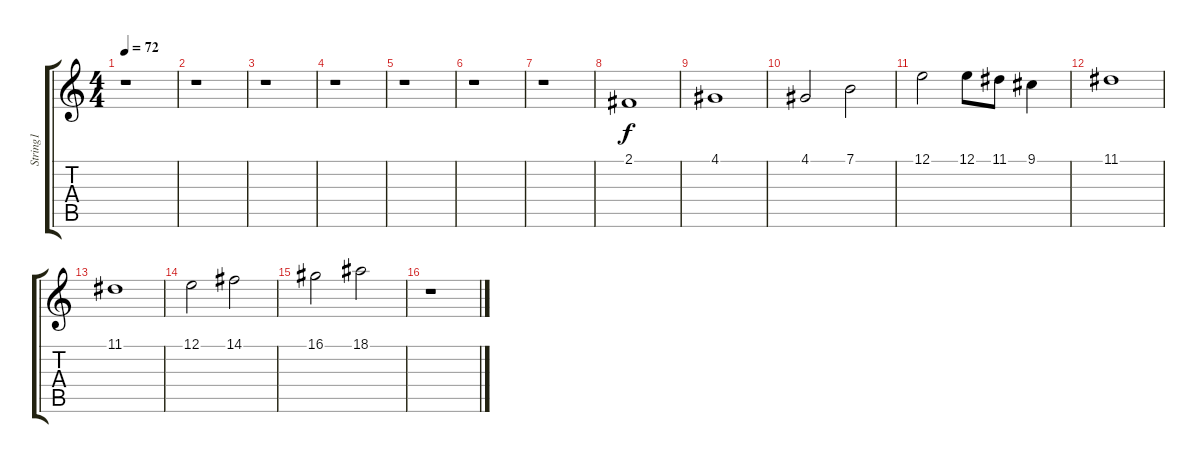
\track ("String1" "String1") {instrument stringensemble1}
\staff {score tabs}
\tuning (E4 B3 G3 D3 A2 E2) {hide}
\ts (4 4)
\tempo 72
\clef g2
\ks c
r.1{dy f} |
r.1 |
r.1 |
r.1 |
r.1 |
r.1 |
r.1 |
2.1.1 |
4.1.1 |
4.1.2 7.1.2 |
12.1.2 12.1.8 11.1.8 9.1.4 |
11.1.1 |
11.1.1 |
12.1.2 14.1.2 |
16.1.2 18.1.2 |
r.1
